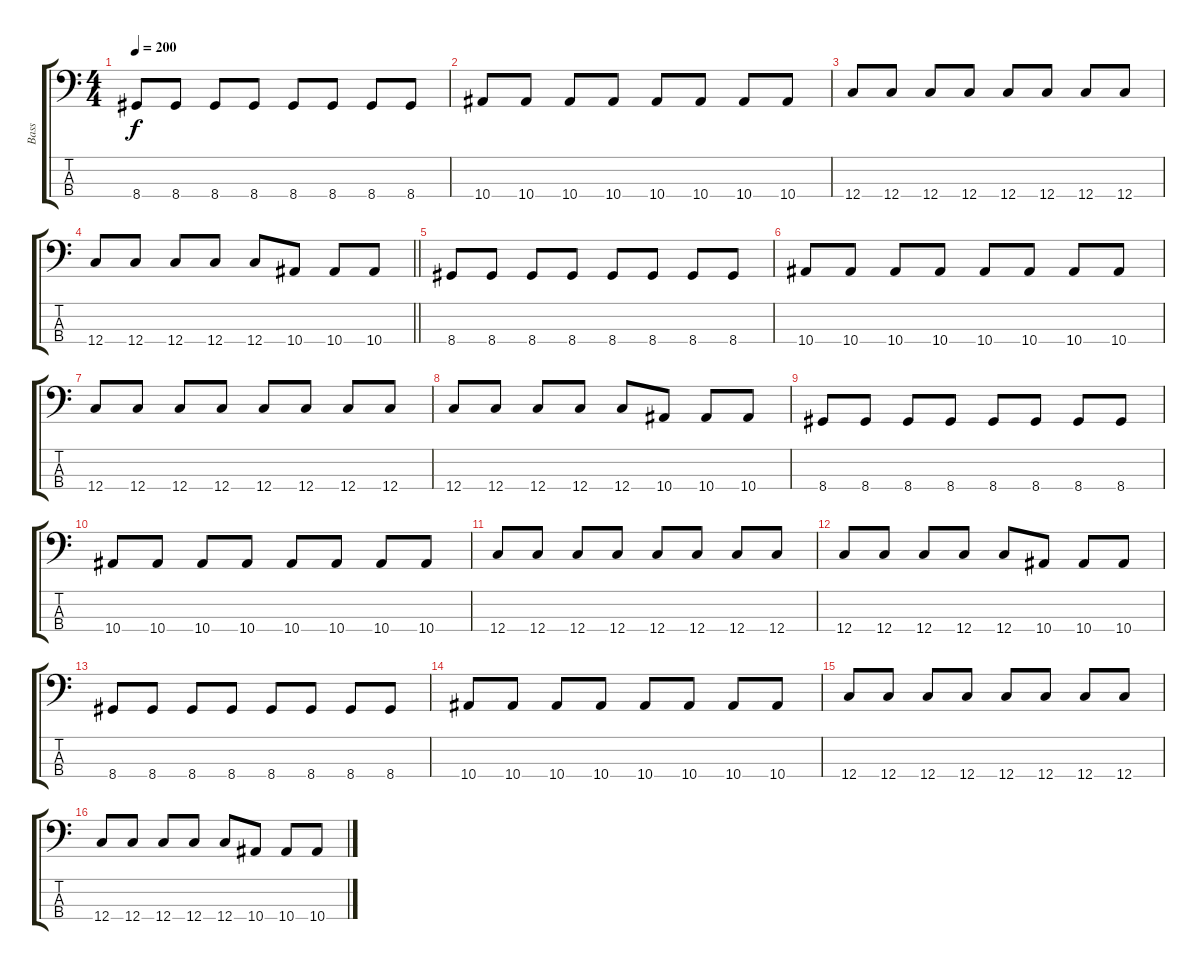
\track ("Bass" "Bass") {instrument electricbassfinger}
\staff {score tabs}
\tuning (F2 C2 G1 C1) {hide}
\ts (4 4)
\tempo 200
\clef f4
\ks c
8.4.8{dy f} 8.4.8 8.4.8 8.4.8 8.4.8 8.4.8 8.4.8 8.4.8 |
10.4.8 10.4.8 10.4.8 10.4.8 10.4.8 10.4.8 10.4.8 10.4.8 |
12.4.8 12.4.8 12.4.8 12.4.8 12.4.8 12.4.8 12.4.8 12.4.8 |
\barLineRight lightlight
12.4.8 12.4.8 12.4.8 12.4.8 12.4.8 10.4.8 10.4.8 10.4.8 |
8.4.8 8.4.8 8.4.8 8.4.8 8.4.8 8.4.8 8.4.8 8.4.8 |
10.4.8 10.4.8 10.4.8 10.4.8 10.4.8 10.4.8 10.4.8 10.4.8 |
12.4.8 12.4.8 12.4.8 12.4.8 12.4.8 12.4.8 12.4.8 12.4.8 |
12.4.8 12.4.8 12.4.8 12.4.8 12.4.8 10.4.8 10.4.8 10.4.8 |
8.4.8 8.4.8 8.4.8 8.4.8 8.4.8 8.4.8 8.4.8 8.4.8 |
10.4.8 10.4.8 10.4.8 10.4.8 10.4.8 10.4.8 10.4.8 10.4.8 |
12.4.8 12.4.8 12.4.8 12.4.8 12.4.8 12.4.8 12.4.8 12.4.8 |
12.4.8 12.4.8 12.4.8 12.4.8 12.4.8 10.4.8 10.4.8 10.4.8 |
8.4.8 8.4.8 8.4.8 8.4.8 8.4.8 8.4.8 8.4.8 8.4.8 |
10.4.8 10.4.8 10.4.8 10.4.8 10.4.8 10.4.8 10.4.8 10.4.8 |
12.4.8 12.4.8 12.4.8 12.4.8 12.4.8 12.4.8 12.4.8 12.4.8 |
12.4.8 12.4.8 12.4.8 12.4.8 12.4.8 10.4.8 10.4.8 10.4.8
